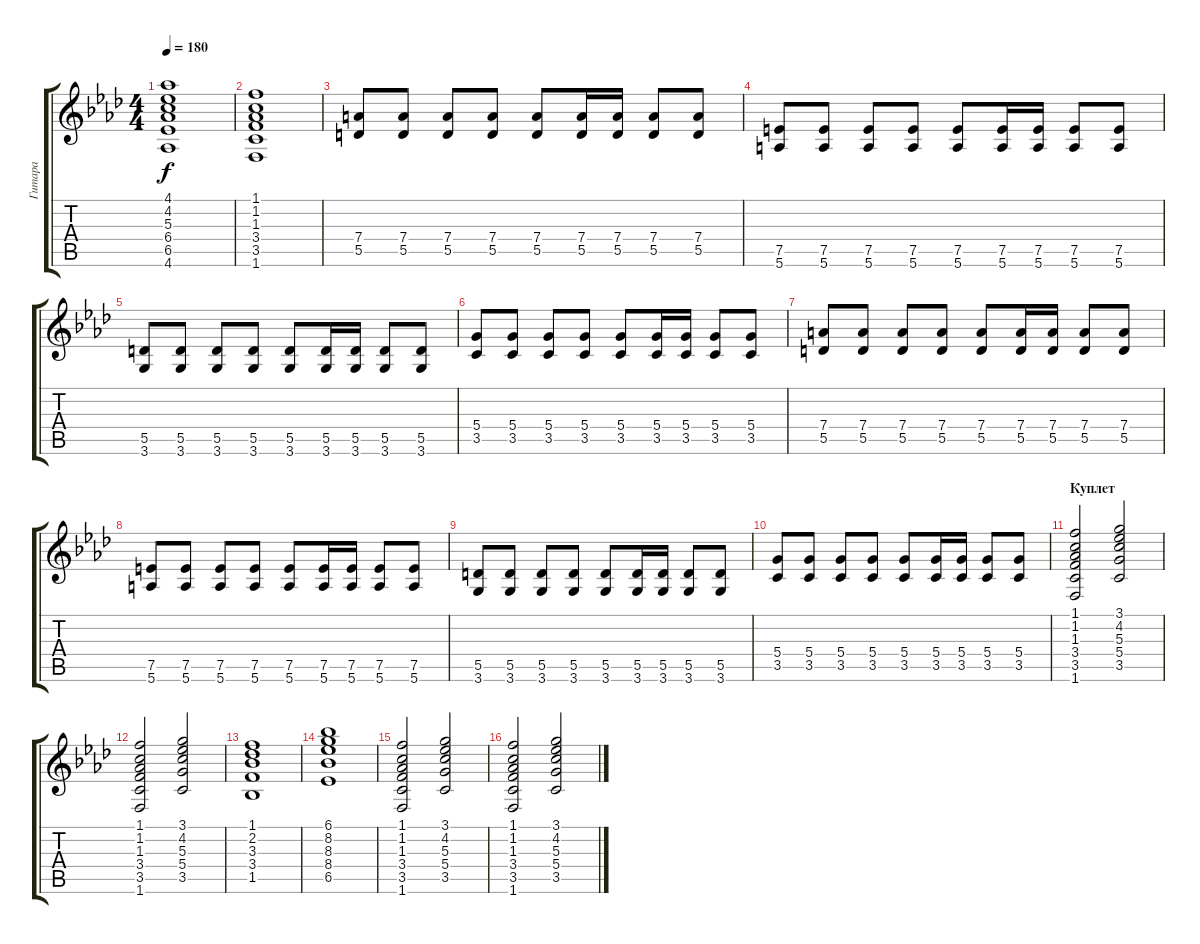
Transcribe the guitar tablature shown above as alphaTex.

\track ("Гитара" "Гитара") {instrument overdrivenguitar}
\staff {score tabs}
\tuning (E4 B3 G3 D3 A2 E2) {hide}
\ts (4 4)
\tempo 180
\clef g2
\ks ab
(4.1 4.2 5.3 6.4 6.5 4.6).1{dy f} |
(1.1 1.2 1.3 3.4 3.5 1.6).1 |
(7.4 5.5).8{volume 16} (7.4 5.5).8 (7.4 5.5).8 (7.4 5.5).8 (7.4 5.5).8 (7.4 5.5).16 (7.4 5.5).16 (7.4 5.5).8 (7.4 5.5).8 |
(7.5 5.6).8 (7.5 5.6).8 (7.5 5.6).8 (7.5 5.6).8 (7.5 5.6).8 (7.5 5.6).16 (7.5 5.6).16 (7.5 5.6).8 (7.5 5.6).8 |
(5.5 3.6).8 (5.5 3.6).8 (5.5 3.6).8 (5.5 3.6).8 (5.5 3.6).8 (5.5 3.6).16 (5.5 3.6).16 (5.5 3.6).8 (5.5 3.6).8 |
(5.4 3.5).8 (5.4 3.5).8 (5.4 3.5).8 (5.4 3.5).8 (5.4 3.5).8 (5.4 3.5).16 (5.4 3.5).16 (5.4 3.5).8 (5.4 3.5).8 |
(7.4 5.5).8 (7.4 5.5).8 (7.4 5.5).8 (7.4 5.5).8 (7.4 5.5).8 (7.4 5.5).16 (7.4 5.5).16 (7.4 5.5).8 (7.4 5.5).8 |
(7.5 5.6).8 (7.5 5.6).8 (7.5 5.6).8 (7.5 5.6).8 (7.5 5.6).8 (7.5 5.6).16 (7.5 5.6).16 (7.5 5.6).8 (7.5 5.6).8 |
(5.5 3.6).8 (5.5 3.6).8 (5.5 3.6).8 (5.5 3.6).8 (5.5 3.6).8 (5.5 3.6).16 (5.5 3.6).16 (5.5 3.6).8 (5.5 3.6).8 |
(5.4 3.5).8 (5.4 3.5).8 (5.4 3.5).8 (5.4 3.5).8 (5.4 3.5).8 (5.4 3.5).16 (5.4 3.5).16 (5.4 3.5).8 (5.4 3.5).8 |
\section ("" "Куплет")
(1.1 1.2 1.3 3.4 3.5 1.6).2 (3.1 4.2 5.3 5.4 3.5).2 |
(1.1 1.2 1.3 3.4 3.5 1.6).2 (3.1 4.2 5.3 5.4 3.5).2 |
(1.1 2.2 3.3 3.4 1.5).1 |
(6.1 8.2 8.3 8.4 6.5).1 |
(1.1 1.2 1.3 3.4 3.5 1.6).2 (3.1 4.2 5.3 5.4 3.5).2 |
(1.1 1.2 1.3 3.4 3.5 1.6).2 (3.1 4.2 5.3 5.4 3.5).2
